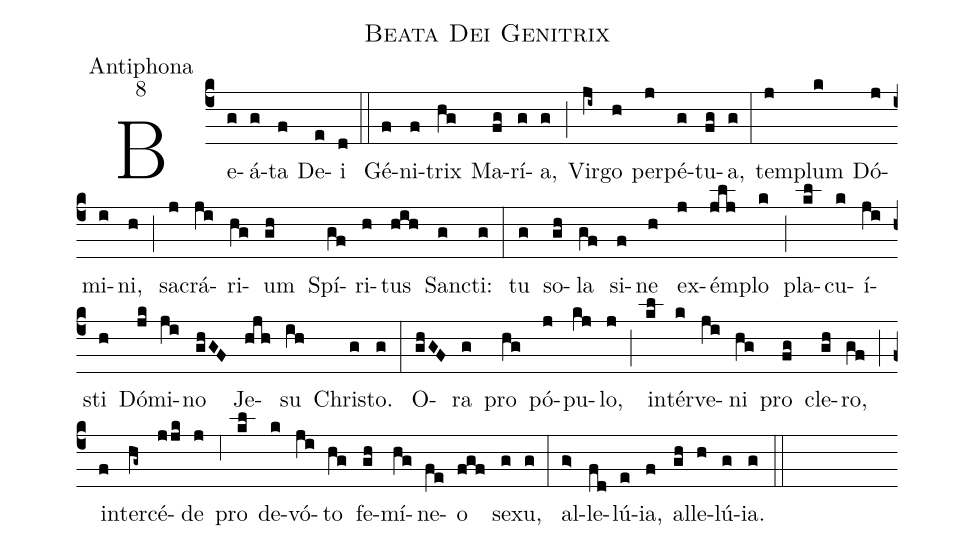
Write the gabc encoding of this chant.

name:Beata Dei Genitrix;
office-part:Antiphona;
mode:8;
%%
(c4) Be(g)á(g)ta(f) De(e)i(d) (::) Gé(f)ni(f)trix(hg) Ma(fg)rí(g)a,(g) (;) Vir(ji~)go(h) per(j)pé(g)tu(fg)a,(g) (:) tem(j)plum(k) Dó(j)mi(i)ni,(h) (;) sa(j)crá(ji)ri(hg)um(gh) Spí(gf)ri(h)tus(hih) San(g)cti:(g) (:) tu(g) so(gh)la(gf) si(f)ne(h) ex(j)ém(jlj)plo(k) (;) pla(kl)cu(k)í(ji)sti(h) Dó(jk)mi(ji)no(ghGF) Je(hjh)su(ih) Chri(g)sto.(g) (:) O(ghGF)ra(g) pro(hg) pó(j)pu(kj)lo,(j) (;) in(kl)tér(k)ve(ji)ni(hg) pro(fg) cle(gh)ro,(gf) (;) in(f)ter(hg~)cé(jjk)de(j) (;6) pro(kl) de(k)vó(ji)to(hg) fe(gh)mí(hg)ne(fe)o(fgf) se(g)xu,(g) (:) al(g>)le(fd)lú(e)ia,(f) al(gh)le(h)lú(g)ia.(g) (::)
